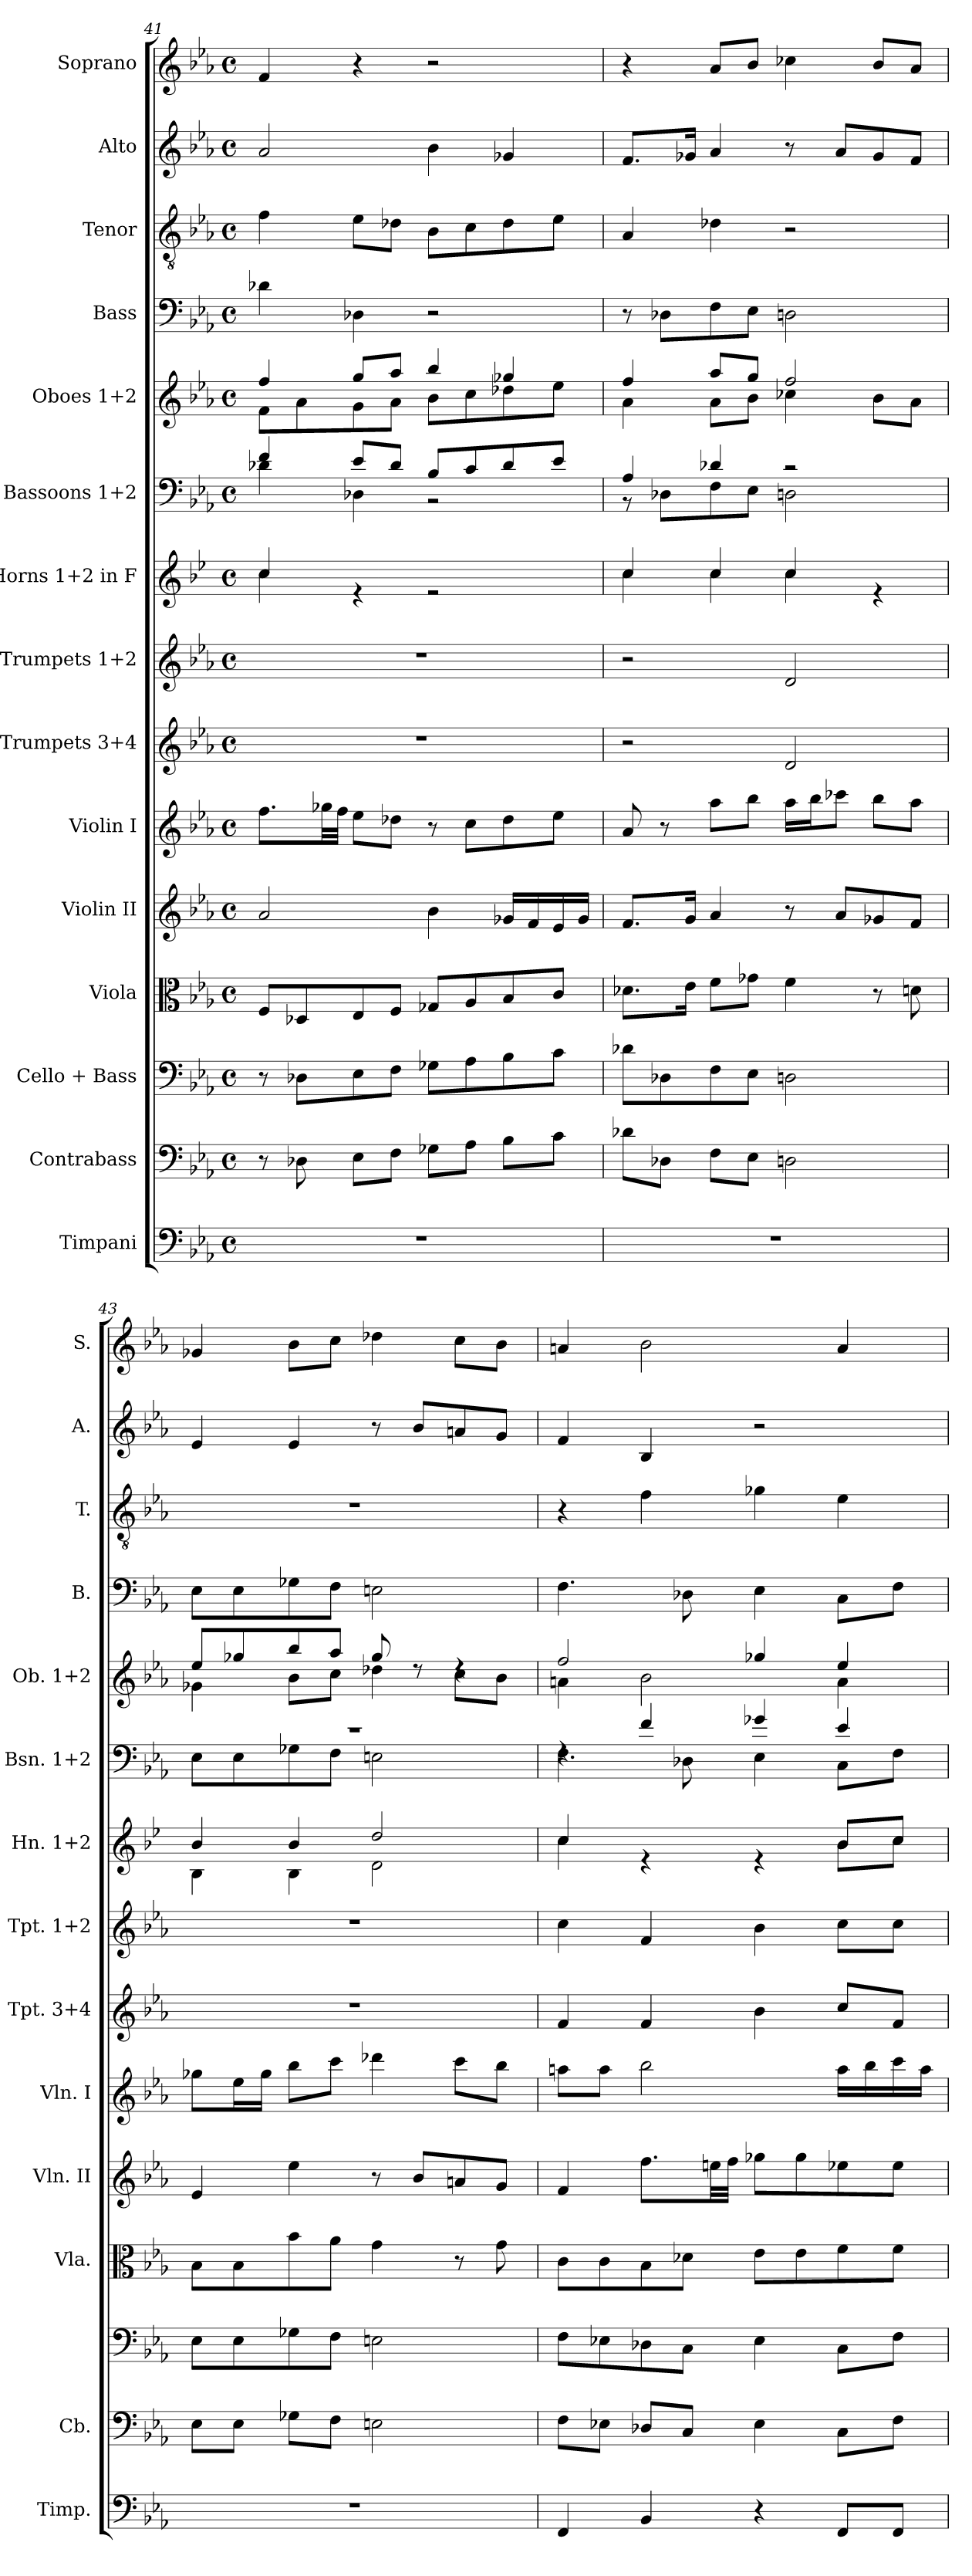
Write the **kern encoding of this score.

**kern	**kern	**kern	**kern	**kern	**kern	**kern	**kern	**kern	**kern	**kern	**kern	**kern	**kern	**kern
*part15	*part14	*part13	*part12	*part11	*part10	*part9	*part8	*part7	*part6	*part5	*part4	*part3	*part2	*part1
*staff15	*staff14	*staff13	*staff12	*staff11	*staff10	*staff9	*staff8	*staff7	*staff6	*staff5	*staff4	*staff3	*staff2	*staff1
*I"Timpani	*I"Contrabass	*I"Cello + Bass	*I"Viola	*I"Violin II	*I"Violin I	*I"Trumpets 3+4	*I"Trumpets 1+2	*I"Horns 1+2 in F	*I"Bassoons 1+2	*I"Oboes 1+2	*I"Bass	*I"Tenor	*I"Alto	*I"Soprano
*I'Timp.	*I'Cb.	*	*I'Vla.	*I'Vln. II	*I'Vln. I	*I'Tpt. 3+4	*I'Tpt. 1+2	*I'Hn. 1+2	*I'Bsn. 1+2	*I'Ob. 1+2	*I'B.	*I'T.	*I'A.	*I'S.
!!LO:PB:g=z
*clefF4	*clefF4	*clefF4	*clefC3	*clefG2	*clefG2	*clefG2	*clefG2	*clefG2	*clefF4	*clefG2	*clefF4	*clefGv2	*clefG2	*clefG2
*	*ITrd7c12	*	*	*	*	*	*	*ITrd4c7	*	*	*	*	*	*
*k[b-e-a-]	*k[b-e-a-]	*k[b-e-a-]	*k[b-e-a-]	*k[b-e-a-]	*k[b-e-a-]	*k[b-e-a-]	*k[b-e-a-]	*k[b-e-a-]	*k[b-e-a-]	*k[b-e-a-]	*k[b-e-a-]	*k[b-e-a-]	*k[b-e-a-]	*k[b-e-a-]
*M4/4	*M4/4	*M4/4	*M4/4	*M4/4	*M4/4	*M4/4	*M4/4	*M4/4	*M4/4	*M4/4	*M4/4	*M4/4	*M4/4	*M4/4
*met(c)	*met(c)	*met(c)	*met(c)	*met(c)	*met(c)	*met(c)	*met(c)	*met(c)	*met(c)	*met(c)	*met(c)	*met(c)	*met(c)	*met(c)
=41	=41	=41	=41	=41	=41	=41	=41	=41	=41	=41	=41	=41	=41	=41
*	*	*	*	*	*	*	*	*^	*^	*^	*	*	*	*
1r	8r	8r	8F/L	2a-/	8.ff\L	1r	1r	4f/	4f\	4f/	4d-X\	4ff/	8f\L	4d-X\	4f\	2a-/	4f/
.	8DD-X\	8D-X\L	8D-X/	.	.	.	.	.	.	.	.	.	8a-\	.	.	.	.
.	.	.	.	.	32gg-X\LL	.	.	.	.	.	.	.	.	.	.	.	.
.	.	.	.	.	32ff\JJJ	.	.	.	.	.	.	.	.	.	.	.	.
.	8EE-\L	8E-\	8E-/	.	8ee-\L	.	.	4re	2.ryy	8e-/L	4D-X\	8gg/L	8g\	4D-X\	8e-\L	.	4r
.	8FF\J	8F\J	8F/J	.	8dd-X\J	.	.	.	.	8d-/J	.	8aa-/J	8a-\J	.	8d-X\J	.	.
.	8GG-X\L	8G-X\L	8G-X/L	4b-\	8r	.	.	2re	.	8B-/L	2r	4bb-/	8b-\L	2r	8B-\L	4b-\	2r
.	8AA-\J	8A-\	8A-/	.	8cc\L	.	.	.	.	8c/	.	.	8cc\	.	8c\	.	.
.	8BB-\L	8B-\	8B-/	16g-X/LL	8dd-\	.	.	.	.	8d-/	.	4gg-X/	8dd-X\	.	8d-\	4g-X/	.
.	.	.	.	16f/	.	.	.	.	.	.	.	.	.	.	.	.	.
.	8C\J	8c\J	8c/J	16e-/	8ee-\J	.	.	.	.	8e-/J	.	.	8ee-\J	.	8e-\J	.	.
.	.	.	.	16g-/JJ	.	.	.	.	.	.	.	.	.	.	.	.	.
=42	=42	=42	=42	=42	=42	=42	=42	=42	=42	=42	=42	=42	=42	=42	=42	=42	=42
1r	8D-X\L	8d-X\L	8.d-X\L	8.f/L	8a-/	2r	2r	4f/	4f\	4A-/	8r	4ff/	4a-\	8r	4A-/	8.f/L	4r
.	8DD-X\J	8D-X\	.	.	8r	.	.	.	.	.	8D-X\L	.	.	8D-X\L	.	.	.
.	.	.	16e-\Jk	16g/Jk	.	.	.	.	.	.	.	.	.	.	.	16g-X/Jk	.
.	8FF\L	8F\	8f\L	4a-/	8aa-\L	.	.	4f/	4f\	4d-X/	8F\	8aa-/L	8a-\L	8F\	4d-X\	4a-/	8a-/L
.	8EE-\J	8E-\J	8g-X\J	.	8bb-\J	.	.	.	.	.	8E-\J	8gg/J	8b-\J	8E-\J	.	.	8b-/J
.	2DDn\	2Dn\	4f\	8r	16aa-\LL	2d/	2d/	4f/	4f\	2r	2Dn\	2ff/	4cc-X\	2Dn\	2r	8r	4cc-X\
.	.	.	.	.	16bb-\J	.	.	.	.	.	.	.	.	.	.	.	.
.	.	.	.	8a-/L	8ccc-X\J	.	.	.	.	.	.	.	.	.	.	8a-/L	.
.	.	.	8r	8g-X/	8bb-\L	.	.	4re	4ryy	.	.	.	8b-\L	.	.	8g-/	8b-/L
.	.	.	8dn\	8f/J	8aa-\J	.	.	.	.	.	.	.	8a-\J	.	.	8f/J	8a-/J
=43	=43	=43	=43	=43	=43	=43	=43	=43	=43	=43	=43	=43	=43	=43	=43	=43	=43
1r	8EE-\L	8E-\L	8B-\L	4e-/	8gg-X\L	1r	1r	4e-/	4E-\	1r	8E-\L	8ee-/L	4g-X\	8E-\L	1r	4e-/	4g-X/
.	8EE-\J	8E-\	8B-\	.	16ee-\L	.	.	.	.	.	8E-\	8gg-X/	.	8E-\	.	.	.
.	.	.	.	.	16gg-\JJ	.	.	.	.	.	.	.	.	.	.	.	.
.	8GG-X\L	8G-X\	8b-\	4ee-\	8bb-\L	.	.	4e-/	4E-\	.	8G-X\	8bb-/	8b-\L	8G-X\	.	4e-/	8b-\L
.	8FF\J	8F\J	8a-\J	.	8ccc\J	.	.	.	.	.	8F\J	8aa-/J	8cc\J	8F\J	.	.	8cc\J
.	2EEn\	2En\	4g\	8r	4ddd-X\	.	.	2g/	2G\	.	2En\	8gg-/	4dd-X\	2En\	.	8r	4dd-X\
.	.	.	.	8b-/L	.	.	.	.	.	.	.	8rdd	.	.	.	8b-/L	.
.	.	.	8r	8an/	8ccc\L	.	.	.	.	.	.	4rdd	8cc\L	.	.	8an/	8cc\L
.	.	.	8g\	8g/J	8bb-\J	.	.	.	.	.	.	.	8b-\J	.	.	8g/J	8b-\J
!!LO:PB:g=z
=44	=44	=44	=44	=44	=44	=44	=44	=44	=44	=44	=44	=44	=44	=44	=44	=44	=44
4FF/	8FF\L	8F\L	8c\L	4f/	8aan\L	4f/	4cc\	4f/	4f\	4rF	4.F\	2ff/	4an\	4.F\	4r	4f/	4an/
.	8EE-X\J	8E-X\	8c\	.	8aa\J	.	.	.	.	.	.	.	.	.	.	.	.
4BB-/	8DD-X/L	8D-X\	8B-\	8.ff\L	2bb-\	4f/	4f/	4re	2ryy	4f/	.	.	2b-\	.	4f\	4B-/	2b-\
.	8CC/J	8C\J	8d-X\J	.	.	.	.	.	.	.	8D-X\	.	.	8D-X\	.	.	.
.	.	.	.	32een\LL	.	.	.	.	.	.	.	.	.	.	.	.	.
.	.	.	.	32ff\JJJ	.	.	.	.	.	.	.	.	.	.	.	.	.
4r	4EE-\	4E-\	8e-\L	8gg-X\L	.	4b-\	4b-\	4re	.	4g-X/	4E-\	4gg-X/	.	4E-\	4g-X\	2r	.
.	.	.	8e-\	8gg-\	.	.	.	.	.	.	.	.	.	.	.	.	.
8FF/L	8CC\L	8C\L	8f\	8ee-X\	16aa\LL	8cc/L	8cc\L	8e-/L	8e-\L	4e-/	8C\L	4ee-/	4a\	8C\L	4e-\	.	4a/
.	.	.	.	.	16bb-\	.	.	.	.	.	.	.	.	.	.	.	.
8FF/J	8FF\J	8F\J	8f\J	8ee-\J	16ccc\	8f/J	8cc\J	8f/J	8f\J	.	8F\J	.	.	8F\J	.	.	.
.	.	.	.	.	16aa\JJ	.	.	.	.	.	.	.	.	.	.	.	.
*	*	*	*	*	*	*	*	*v	*v	*	*	*v	*v	*	*	*	*
*	*	*	*	*	*	*	*	*	*v	*v	*	*	*	*	*
=	=	=	=	=	=	=	=	=	=	=	=	=	=	=
*-	*-	*-	*-	*-	*-	*-	*-	*-	*-	*-	*-	*-	*-	*-
